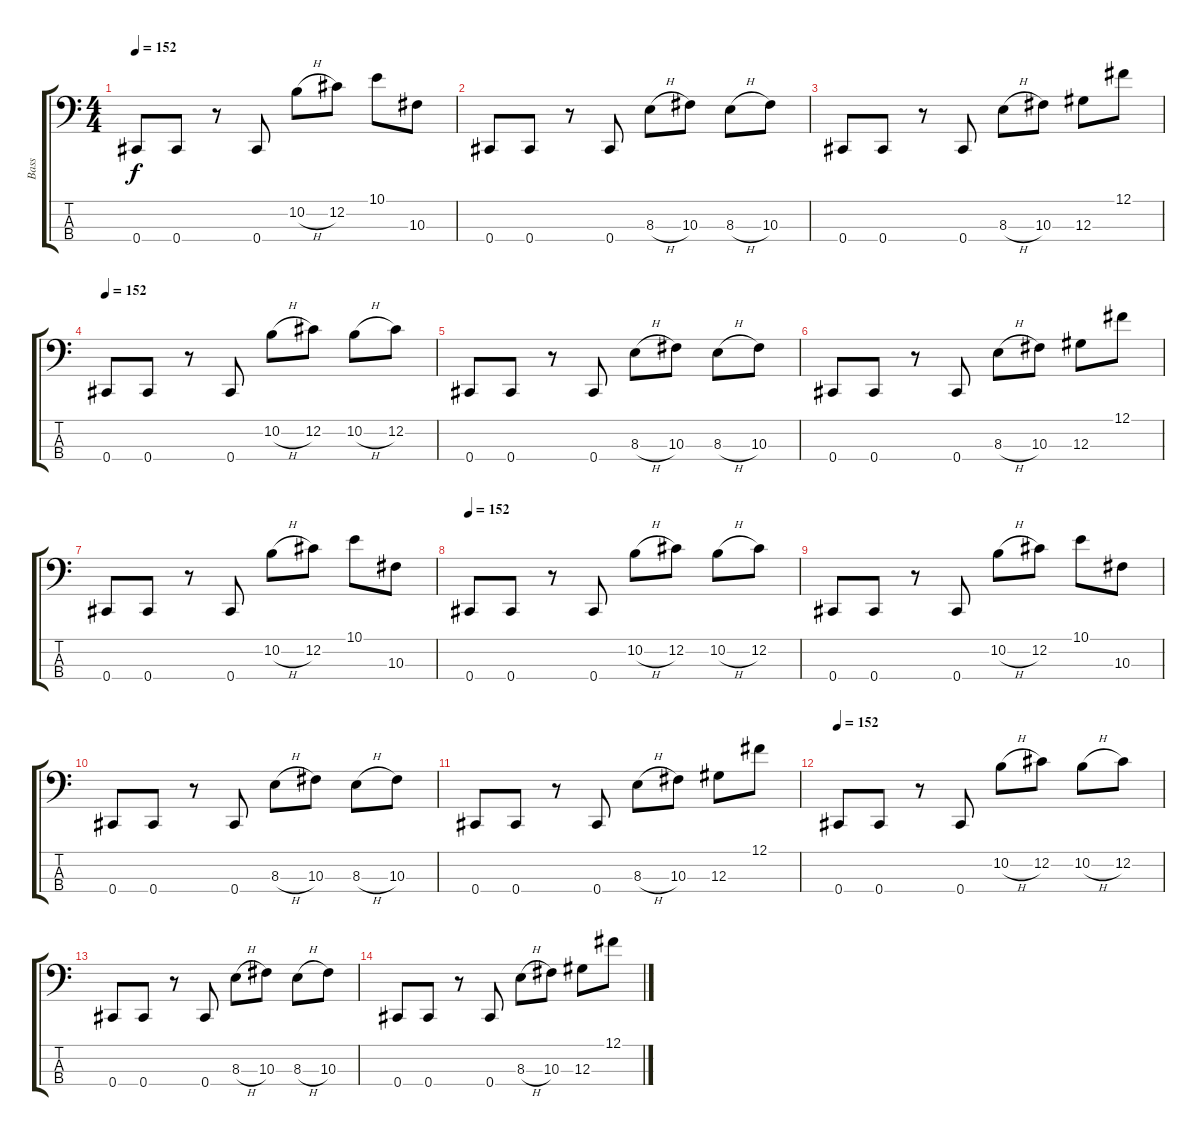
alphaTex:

\track ("Bass" "Bass") {instrument electricbassfinger}
\staff {score tabs}
\tuning (Gb2 Db2 Ab1 Db1) {hide}
\ts (4 4)
\tempo 152
\clef f4
\ks c
0.4.8{dy f} 0.4.8 r.8 0.4.8 10.2{h}.8 12.2.8 10.1.8 10.3.8 |
0.4.8 0.4.8 r.8 0.4.8 8.3{h}.8 10.3.8 8.3{h}.8 10.3.8 |
0.4.8 0.4.8 r.8 0.4.8 8.3{h}.8 10.3.8 12.3.8 12.1.8 |
\tempo 152
0.4.8 0.4.8 r.8 0.4.8 10.2{h}.8 12.2.8 10.2{h}.8 12.2.8 |
0.4.8 0.4.8 r.8 0.4.8 8.3{h}.8 10.3.8 8.3{h}.8 10.3.8 |
0.4.8 0.4.8 r.8 0.4.8 8.3{h}.8 10.3.8 12.3.8 12.1.8 |
0.4.8 0.4.8 r.8 0.4.8 10.2{h}.8 12.2.8 10.1.8 10.3.8 |
\tempo 152
0.4.8 0.4.8 r.8 0.4.8 10.2{h}.8 12.2.8 10.2{h}.8 12.2.8 |
0.4.8 0.4.8 r.8 0.4.8 10.2{h}.8 12.2.8 10.1.8 10.3.8 |
0.4.8 0.4.8 r.8 0.4.8 8.3{h}.8 10.3.8 8.3{h}.8 10.3.8 |
0.4.8 0.4.8 r.8 0.4.8 8.3{h}.8 10.3.8 12.3.8 12.1.8 |
\tempo 152
0.4.8 0.4.8 r.8 0.4.8 10.2{h}.8 12.2.8 10.2{h}.8 12.2.8 |
0.4.8 0.4.8 r.8 0.4.8 8.3{h}.8 10.3.8 8.3{h}.8 10.3.8 |
0.4.8 0.4.8 r.8 0.4.8 8.3{h}.8 10.3.8 12.3.8 12.1.8
